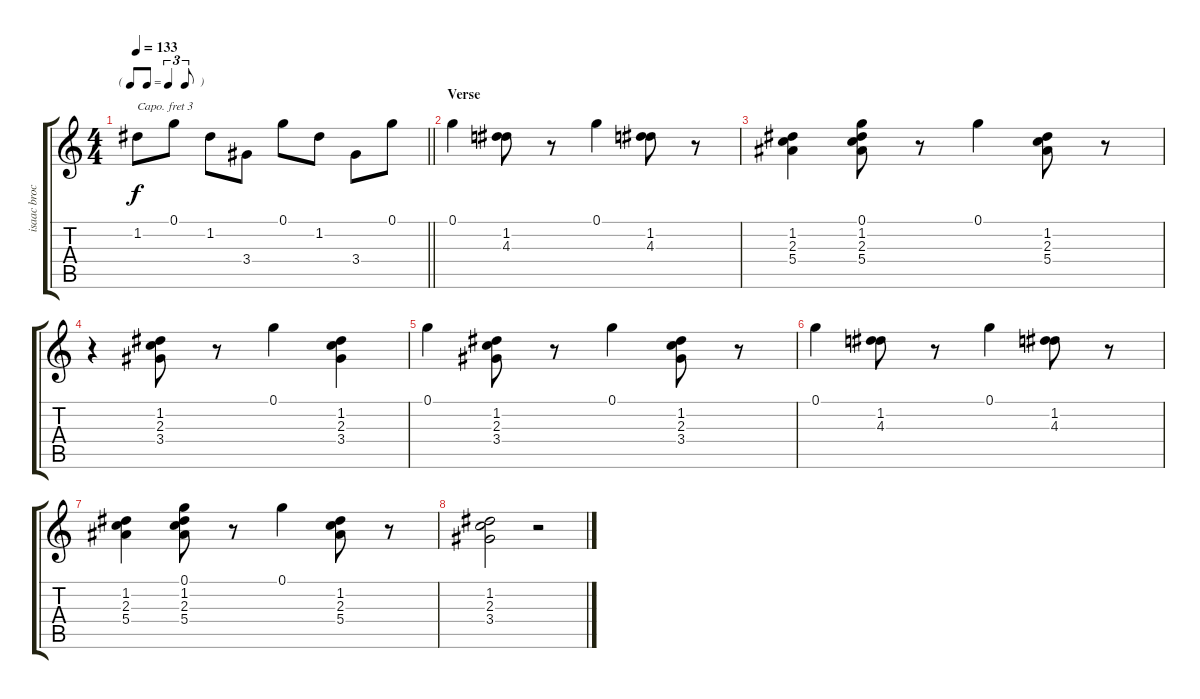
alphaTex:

\track ("isaac brock" "isaac broc") {instrument banjo}
\staff {score tabs}
\capo 3
\tuning (E4 B3 G3 D3 A2 E2) {hide}
\displaytranspose 12
\ts (4 4)
\tf triplet8th
\tempo 133
\clef g2
\barLineRight lightlight
\ks c
1.2{t}.8{dy f} 0.1.8 1.2.8 3.4.8 0.1.8 1.2.8 3.4.8 0.1.8 |
\section ("" "Verse")
0.1.4 (1.2 4.3).8 r.8 0.1.4 (1.2 4.3).8 r.8 |
(1.2 2.3 5.4).4 (0.1 1.2 2.3 5.4).8 r.8 0.1.4 (1.2 2.3 5.4).8 r.8 |
r.4 (1.2 2.3 3.4).8 r.8 0.1.4 (1.2 2.3 3.4).4 |
0.1.4 (1.2 2.3 3.4).8 r.8 0.1.4 (1.2 2.3 3.4).8 r.8 |
0.1.4 (1.2 4.3).8 r.8 0.1.4 (1.2 4.3).8 r.8 |
(1.2 2.3 5.4).4 (0.1 1.2 2.3 5.4).8 r.8 0.1.4 (1.2 2.3 5.4).8 r.8 |
(1.2 2.3 3.4).2 r.2
